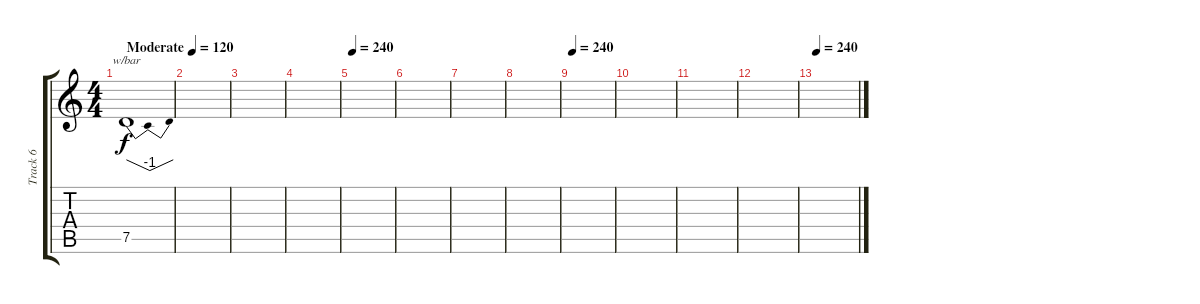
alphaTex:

\track ("Track 6" "Track 6") {instrument distortionguitar}
\staff {score tabs}
\tuning (D4 A3 F3 C3 G2 D2) {hide}
\ts (4 4)
\tempo (120 "Moderate")
\tempo 240
\tempo (120 "Moderate")
\clef g2
\ks c
7.5.1{tbe (dip default 0 0 30 -4 60 0) dy f instrument distortionguitar} |
|
|
|
\tempo 240
|
|
|
|
\tempo 240
|
|
|
|
\tempo 240
